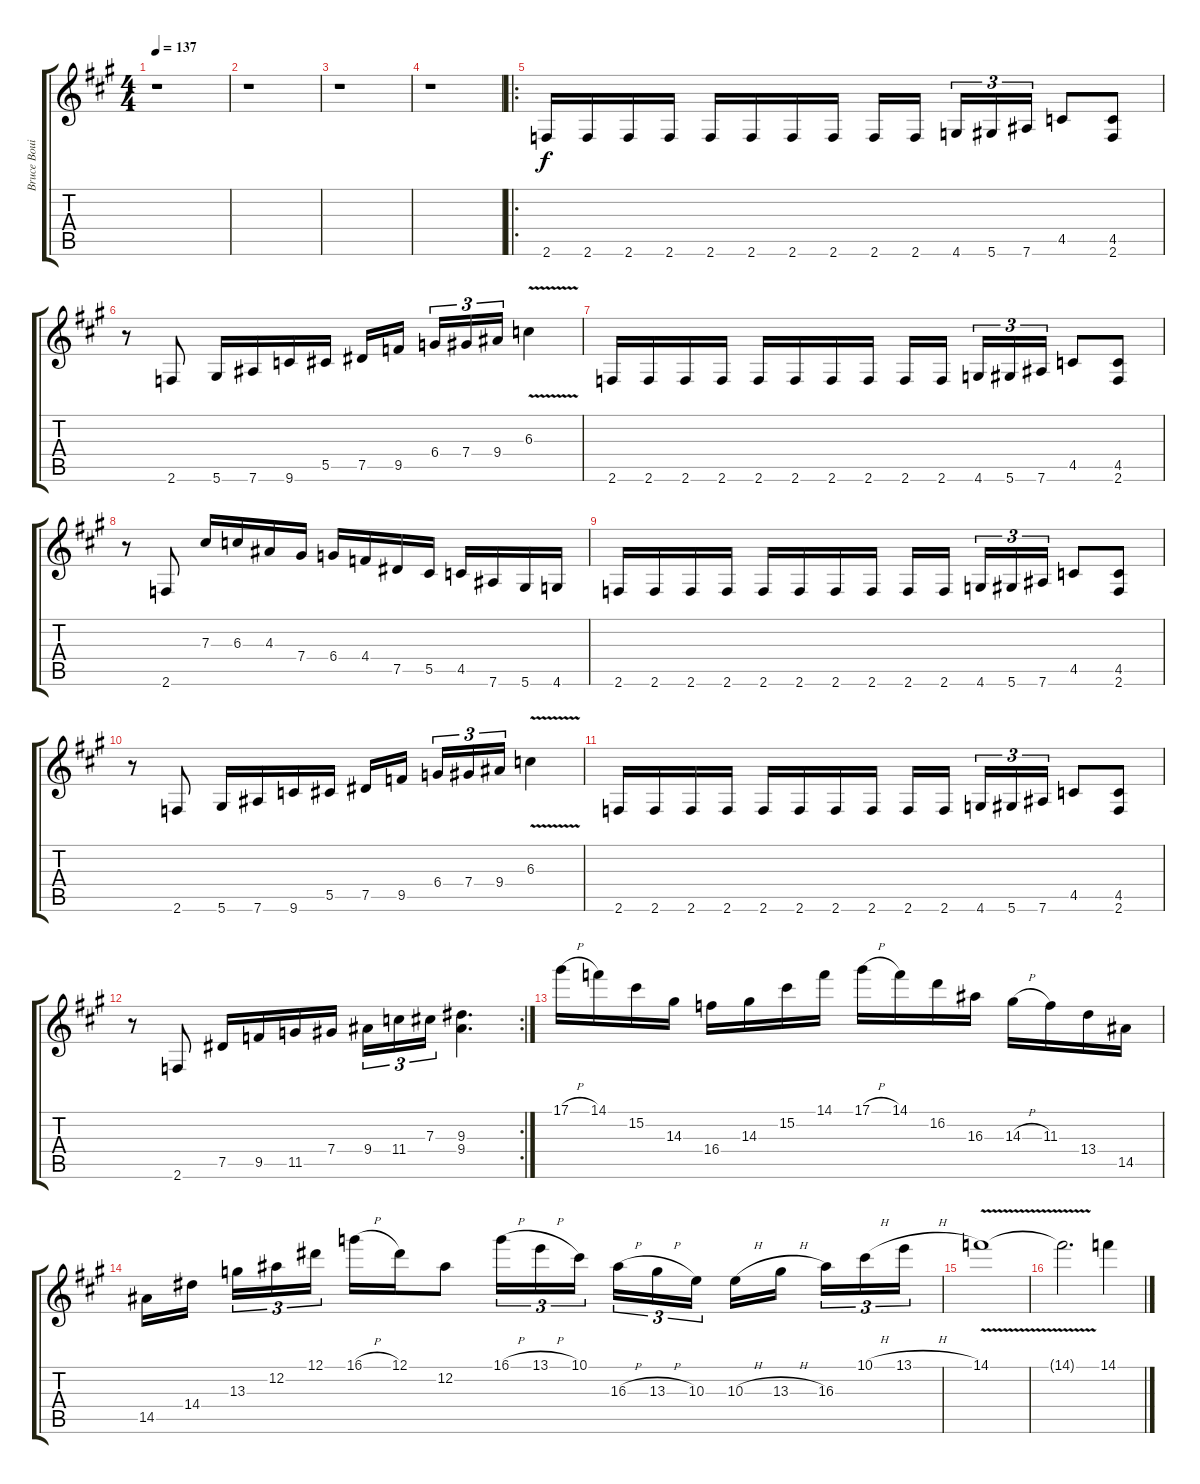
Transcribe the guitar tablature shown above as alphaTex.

\track ("Bruce Bouillet" "Bruce Boui") {instrument distortionguitar}
\staff {score tabs}
\tuning (Eb4 Bb3 Gb3 Db3 Ab2 Eb2) {hide}
\ts (4 4)
\tempo 137
\clef g2
\ks f#minor
r.1{dy f instrument distortionguitar} |
r.1 |
r.1 |
r.1 |
\ro
2.6.16 2.6.16 2.6.16 2.6.16 2.6.16 2.6.16 2.6.16 2.6.16 2.6.16 2.6.16{beam splitsecondary} 4.6.16{tu (3 2)} 5.6.16{tu (3 2)} 7.6.16{tu (3 2)} 4.5.8 (4.5 2.6).8 |
r.8 2.6.8 5.6.16 7.6.16 9.6.16 5.5.16 7.5.16 9.5.16{beam splitsecondary} 6.4.16{tu (3 2)} 7.4.16{tu (3 2)} 9.4.16{tu (3 2)} 6.3{v}.4 |
2.6.16 2.6.16 2.6.16 2.6.16 2.6.16 2.6.16 2.6.16 2.6.16 2.6.16 2.6.16{beam splitsecondary} 4.6.16{tu (3 2)} 5.6.16{tu (3 2)} 7.6.16{tu (3 2)} 4.5.8 (4.5 2.6).8 |
r.8 2.6.8 7.3.16 6.3.16 4.3.16 7.4.16 6.4.16 4.4.16 7.5.16 5.5.16 4.5.16 7.6.16 5.6.16 4.6.16 |
2.6.16 2.6.16 2.6.16 2.6.16 2.6.16 2.6.16 2.6.16 2.6.16 2.6.16 2.6.16{beam splitsecondary} 4.6.16{tu (3 2)} 5.6.16{tu (3 2)} 7.6.16{tu (3 2)} 4.5.8 (4.5 2.6).8 |
r.8 2.6.8 5.6.16 7.6.16 9.6.16 5.5.16 7.5.16 9.5.16{beam splitsecondary} 6.4.16{tu (3 2)} 7.4.16{tu (3 2)} 9.4.16{tu (3 2)} 6.3{v}.4 |
2.6.16 2.6.16 2.6.16 2.6.16 2.6.16 2.6.16 2.6.16 2.6.16 2.6.16 2.6.16{beam splitsecondary} 4.6.16{tu (3 2)} 5.6.16{tu (3 2)} 7.6.16{tu (3 2)} 4.5.8 (4.5 2.6).8 |
\rc 2
r.8 2.6.8 7.5.16 9.5.16 11.5.16 7.4.16 9.4.16{tu (3 2)} 11.4.16{tu (3 2)} 7.3.16{tu (3 2)} (9.3 9.4).4{d} |
17.1{h}.16 14.1.16 15.2.16 14.3.16 16.4.16 14.3.16 15.2.16 14.1.16 17.1{h}.16 14.1.16 16.2.16 16.3.16 14.3{h}.16 11.3.16 13.4.16 14.5.16 |
14.5.16 14.4.16{beam splitsecondary} 13.3.16{tu (3 2)} 12.2.16{tu (3 2)} 12.1.16{tu (3 2)} 16.1{h}.16 12.1.16 12.2.8 16.1{h}.16{tu (3 2)} 13.1{h}.16{tu (3 2)} 10.1.16{tu (3 2) beam splitsecondary} 16.3{h}.16{tu (3 2)} 13.3{h}.16{tu (3 2)} 10.3.16{tu (3 2)} 10.3{h}.16 13.3{h}.16{beam splitsecondary} 16.3.16{tu (3 2)} 10.1{h}.16{tu (3 2)} 13.1{h}.16{tu (3 2)} |
14.1{v}.1 |
14.1{t}.2{d} 14.1.4
